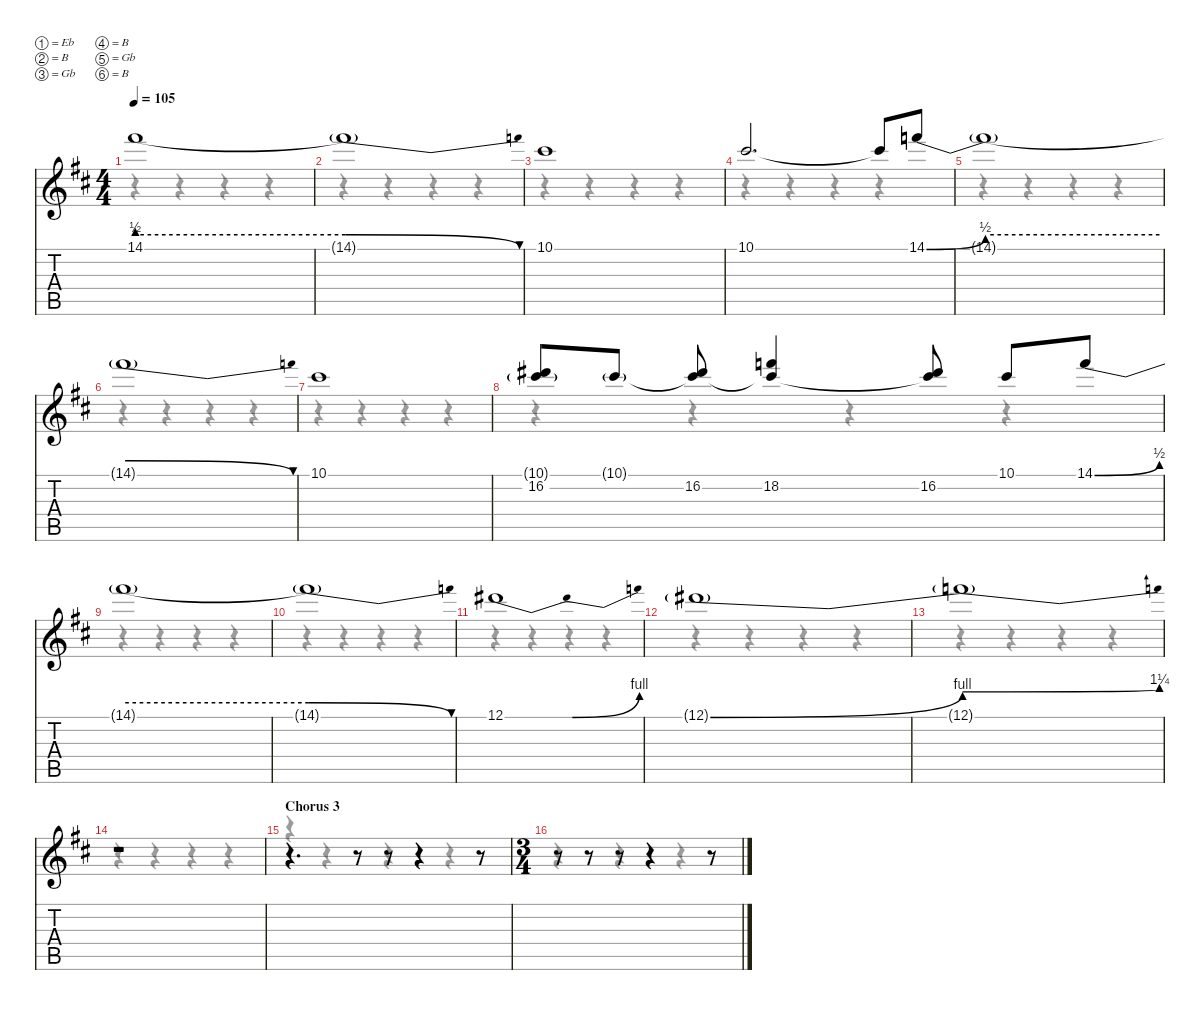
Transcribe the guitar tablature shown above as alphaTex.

\defaultSystemsLayout 4
\hideDynamics
\bracketExtendMode nobrackets
\singleTrackTrackNamePolicy hidden
\multiTrackTrackNamePolicy hidden
\firstSystemTrackNameMode fullname
\firstSystemTrackNameOrientation horizontal
\otherSystemsTrackNameOrientation horizontal
\track ("Solo/ Add. Guitar" "od.guit.") {instrument overdrivenguitar}
\staff {score tabs}
\tuning (Eb4 B3 Gb3 B2 Gb2 B1)
\voice
\ts (4 4)
\tempo 105
\clef g2
\ks bminor
14.1{be (hold 0 2 60 2) t}.1{dy f beam Up} |
14.1{be (release 0 2 60 0) t}.1{beam Up} |
10.1{acc #}.1{beam Up} |
10.1{acc #}.2{d dy mf beam Up} 10.1{t acc #}.8{beam Up} 14.1{be (bend 0 0 60 2) acc forcenatural}.8{beam Up} |
14.1{be (hold 0 2 60 2) t}.1{beam Up} |
14.1{be (release 0 2 60 0) t}.1{beam Up} |
10.1{acc #}.1{beam Up} |
(10.1{g acc #} 16.2{acc #}).8{beam Up} 10.1{g acc #}.8{beam Up} (10.1{t acc #} 16.2{acc #}).8{beam Up} (10.1{t acc #} 18.2{acc forcenatural}).4{beam Up} (10.1{t acc #} 16.2{acc #}).8{dy f beam Up} 10.1{acc #}.8{beam Up} 14.1{be (bend 0 0 60 2) acc forcenatural}.8{beam Up} |
14.1{be (hold 0 2 60 2) t}.1{beam Up} |
14.1{be (release 0 2 60 0) t}.1{beam Up} |
12.1{be (bendrelease 0 0 9.999999599999999 4 15 4 4.999999799999999 0) acc #}.1{dy mf beam Up} |
12.1{be (bend 0 0 60 4) g acc #}.1{dy mp beam Up} |
12.1{be (bend 0 4 60 5) t}.1{dy p beam Up} |
r.1{beam Up} |
\section ("" "Chorus 3")
r.4{d beam Up} r.8{beam Up} r.8{beam Up} r.4{beam Up} r.8{beam Up} |
\ts (3 4)
\beaming (8 3 1 1 1)
r.8{beam Up} r.8{beam Up} r.8{beam Up} r.4{beam Up} r.8{beam Up}
\voice
\clef g2
\ottava regular
\simile none
\ks bminor
r.4{dy mf beam Down} r.4{beam Down} r.4{beam Down} r.4{beam Down} |
r.4{beam Down} r.4{beam Down} r.4{beam Down} r.4{beam Down} |
r.4{beam Down} r.4{beam Down} r.4{beam Down} r.4{beam Down} |
r.4{beam Down} r.4{beam Down} r.4{beam Down} r.4{beam Down} |
r.4{beam Down} r.4{beam Down} r.4{beam Down} r.4{beam Down} |
r.4{beam Down} r.4{beam Down} r.4{beam Down} r.4{beam Down} |
r.4{beam Down} r.4{beam Down} r.4{beam Down} r.4{beam Down} |
r.4{beam Down} r.4{beam Down} r.4{beam Down} r.4{beam Down} |
r.4{beam Down} r.4{beam Down} r.4{beam Down} r.4{beam Down} |
r.4{beam Down} r.4{beam Down} r.4{beam Down} r.4{beam Down} |
r.4{beam Down} r.4{beam Down} r.4{beam Down} r.4{beam Down} |
r.4{beam Down} r.4{beam Down} r.4{beam Down} r.4{beam Down} |
r.4{beam Down} r.4{beam Down} r.4{beam Down} r.4{beam Down} |
r.4{beam Down} r.4{beam Down} r.4{beam Down} r.4{beam Down} |
r.4{beam Down} r.4{beam Down} r.4{beam Down} r.4{beam Down} |
r.4{beam Down} r.4{beam Down} r.4{beam Down}
